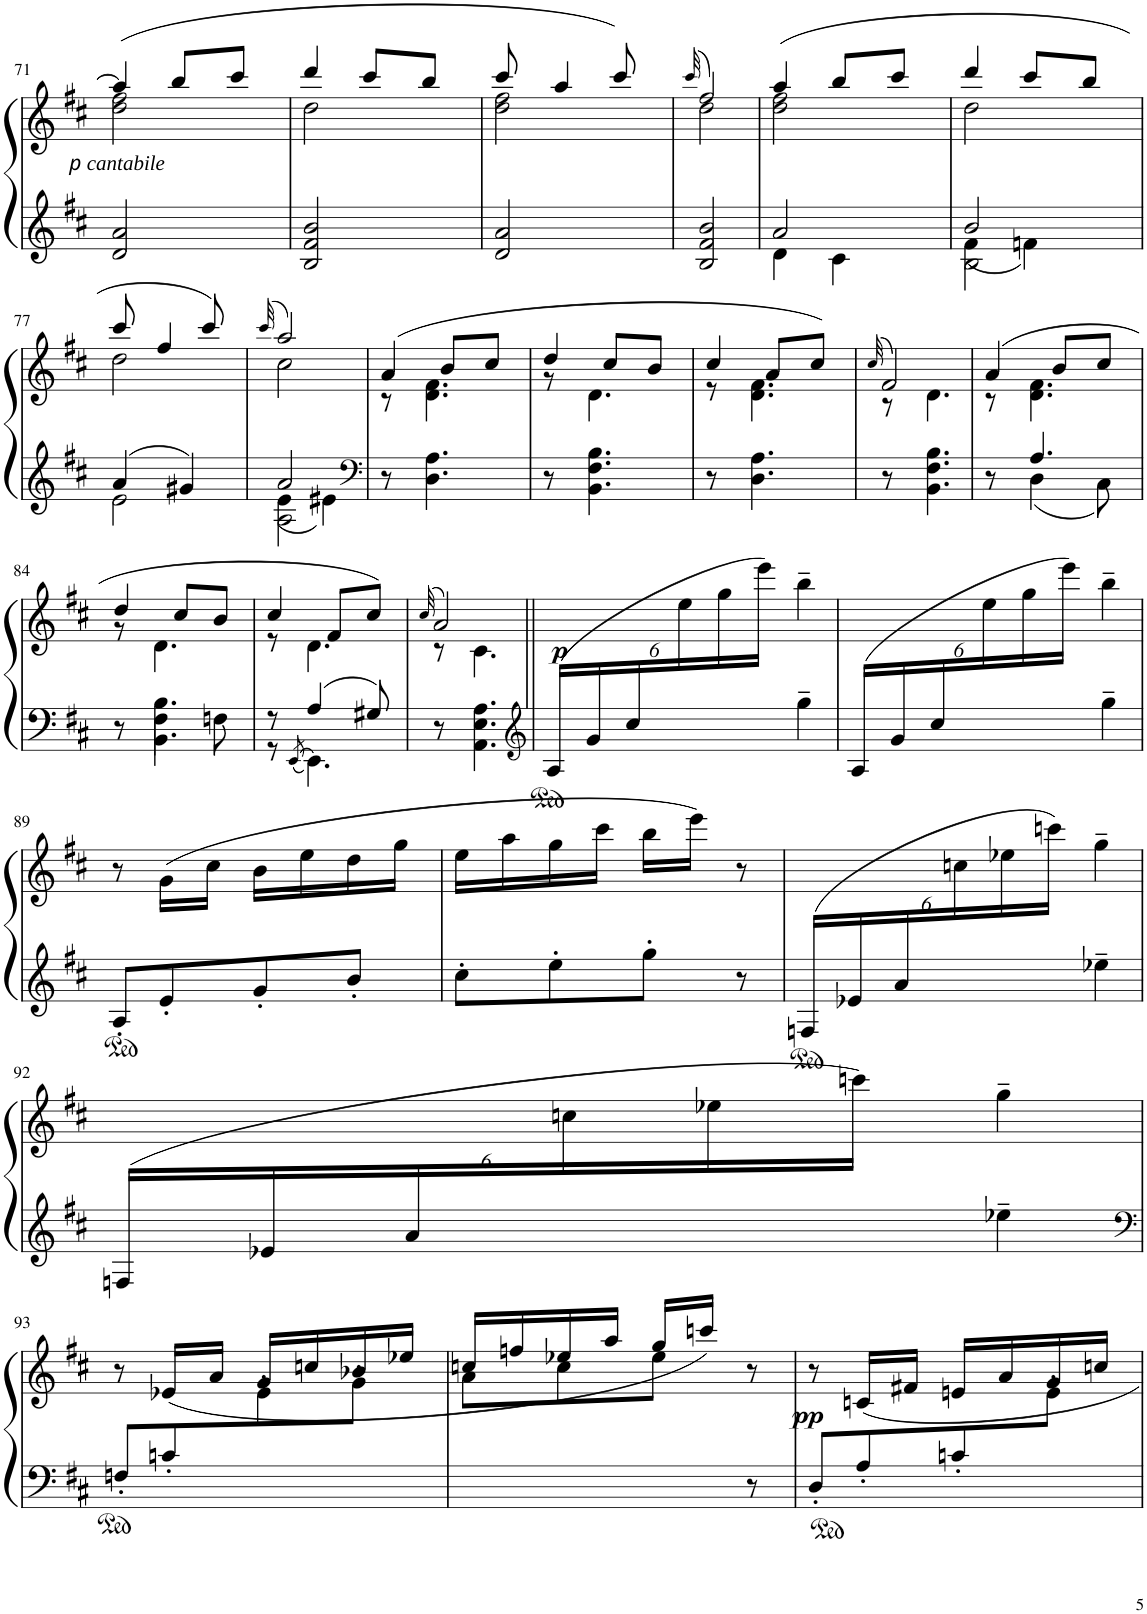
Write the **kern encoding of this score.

**kern	**kern	**dynam
*part1	*part1	*part1
*staff2	*staff1	*staff1/2
*I"Piano	*	*
*I'Pno	*	*
!!LO:PB:g=z
*clefG2	*clefG2	*
*k[f#c#]	*k[f#c#]	*
*M2/4	*M2/4	*
=71	=71	=71
*	*^	*
!	!	!	!LO:DY:b
2d/ 2a/	(4aa/]	2dd\ 2ff#\	other-dynamics
.	8bb/L	.	.
.	8ccc#/J	.	.
=72	=72	=72	=72
2B/ 2f#/ 2b/	4ddd/	2dd\	.
.	8ccc#/L	.	.
.	8bb/J	.	.
=73	=73	=73	=73
2d/ 2a/	8ccc#/	2dd\ 2ff#\	.
.	4aa/	.	.
.	8ccc#/)	.	.
=74	=74	=74	=74
.	(32qccc#/	.	.
2B/ 2f#/ 2b/	2ff#/)	2dd\	.
=75	=75	=75	=75
*^	*	*	*
2a/	4d\	(4aa/	2dd\ 2ff#\	.
.	4c#\	8bb/L	.	.
.	.	8ccc#/J	.	.
=76	=76	=76	=76	=76
*	*^	*	*	*
2b/	4f#\	2B\	4ddd/	2dd\	.
.	4fn\	.	8ccc#/L	.	.
.	.	.	8bb/J	.	.
*	*v	*v	*	*	*
!!LO:LB:g=z	!!
=77	=77	=77	=77	=77
4a/	2e\	8ccc#/	2dd\	.
.	.	4ff#/	.	.
4g#X/	.	.	.	.
.	.	8ccc#/)	.	.
*v	*v	*	*	*
=78	=78	=78	=78
.	(32qccc#/	.	.
*^	*	*	*
*	*^	*	*	*
2a/	4e\	2A\	2aa/)	2cc#\	.
.	4e#X\	.	.	.	.
*v	*v	*v	*	*	*
=79	=79	=79	=79
*clefF4	*	*	*
8r	(4a/	8r	.
4.D\ 4.A\	.	4.d\ 4.f#\	.
.	8b/L	.	.
.	8cc#/J	.	.
=80	=80	=80	=80
8r	4dd/	8r	.
4.BB\ 4.F#\ 4.B\	.	4.d\	.
.	8cc#/L	.	.
.	8b/J	.	.
=81	=81	=81	=81
8r	4cc#/	8r	.
4.D\ 4.A\	.	4.d\ 4.f#\	.
.	8a/L	.	.
.	8cc#/J)	.	.
=82	=82	=82	=82
.	(32qcc#/	.	.
8r	2f#/)	8r	.
4.BB\ 4.F#\ 4.B\	.	4.d\	.
=83	=83	=83	=83
*^	*	*	*
8r	8ryy	(4a/	8r	.
4.A/	4D\	.	4.d\ 4.f#\	.
.	.	8b/L	.	.
.	8C#\	8cc#/J	.	.
!!LO:LB:g=z	!!
=84	=84	=84	=84	=84
8r	8ryy	4dd/	8r	.
4.BB\ 4.B\	4F#\	.	4.d\	.
.	.	8cc#/L	.	.
.	8Fn\	8b/J	.	.
=85	=85	=85	=85	=85
8r	8r	4cc#/	8r	.
.	[8qEE/	.	.	.
4A/	4.EE\]	.	4.d\	.
.	.	8f#/L	.	.
8G#X/	.	8cc#/J)	.	.
*v	*v	*	*	*
=86	=86	=86	=86
.	(32qcc#/	.	.
8r	2a/)	8r	.
4.AA\ 4.E\ 4.A\	.	4.c#\	.
*	*v	*v	*
=87||	=87||	=87||
*clefG2	*	*
*Xbrackettup	*	*
*^	*^	*
!	!	!	!	!LO:DY:b
*	*	*v	*v	*
(24A/LL	4ryy	8ryy	p
24g/	.	.	.
24cc#/	.	.	.
4.ryy	.	24ee\	.
.	.	24gg\	.
.	.	24eee\JJ)	.
.	4gg~\	4bb~\	.
=88	=88	=88	=88
(24A/LL	4ryy	8ryy	.
24g/	.	.	.
24cc#/	.	.	.
4.ryy	.	24ee\	.
.	.	24gg\	.
.	.	24eee\JJ)	.
.	4gg~\	4bb~\	.
*v	*v	*	*
!!LO:LB:g=z
=89	=89	=89
8A'/L	8r	.
8e'/	(16g\LL	.
.	16cc#\JJ	.
8g'/	16b\LL	.
.	16ee\	.
8b'/J	16dd\	.
.	16gg\JJ	.
=90	=90	=90
8cc#'\L	16ee\LL	.
.	16aa\	.
8ee'\	16gg\	.
.	16ccc#\JJ	.
8gg'\J	16bb\LL	.
.	16eee\JJ)	.
8r	8r	.
=91	=91	=91
*^	*	*
(24Fn/LL	4ryy	8ryy	.
24e-X/	.	.	.
24a/	.	.	.
4.ryy	.	24ccn\	.
.	.	24ee-X\	.
.	.	24cccn\JJ)	.
.	4ee-X~\	4gg~\	.
!!LO:LB:g=z
=92	=92	=92	=92
(24Fn/LL	4ryy	8ryy	.
24e-X/	.	.	.
24a/	.	.	.
4.ryy	.	24ccn\	.
.	.	24ee-X\	.
.	.	24cccn\JJ)	.
.	4ee-X~\	4gg~\	.
*v	*v	*	*
!!LO:LB:g=z
=93	=93	=93
*clefF4	*	*
*	*^	*
8Fn'/L	8r	4ryy	.
8cn'/	(16e-X/LL	.	.
.	16a/JJ	.	.
4ryy	16g/LL	8e-'\	.
.	16ccn/	.	.
.	16b-X/	8g'\J	.
.	16ee-X/JJ	.	.
=94	=94	=94	=94
4.ryy	16ccn/LL	8a'\L	.
.	16ffn/	.	.
.	16ee-X/	8cc'\	.
.	16aa/JJ	.	.
.	16gg/LL	8ee-'\J	.
.	16cccn/JJ)	.	.
8r	8r	8ryy	.
=95	=95	=95	=95
!	!	!	!LO:DY:b
8D'/L	8r	4.ryy	pp
8A'/	16cn/LL	.	.
.	16f#X/JJ	.	.
8cn'/	16en/LL	.	.
.	16a/	.	.
8ryy	16g/	8e'\J	.
.	16ccn/JJ	.	.
*	*v	*v	*
=	=	=
*-	*-	*-
